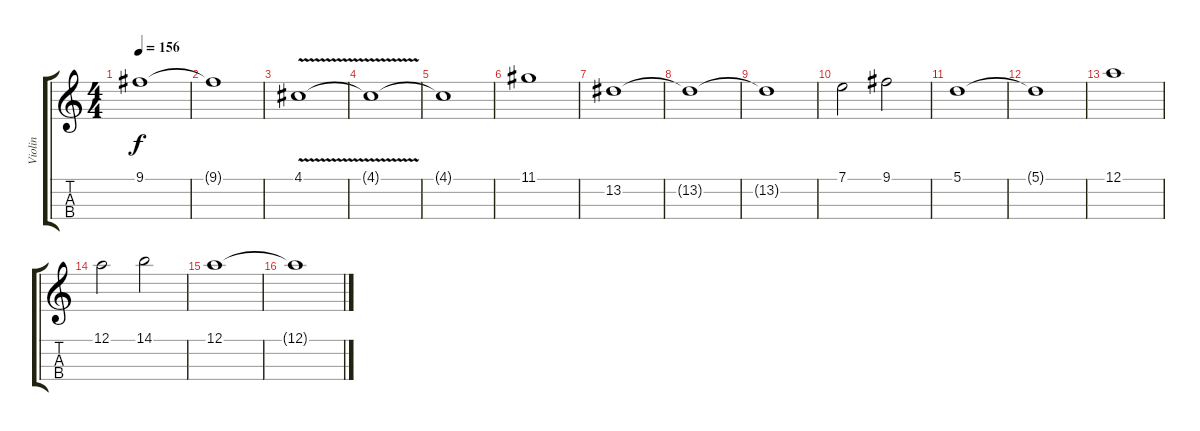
\track ("Violin" "Violin") {instrument tremolostrings}
\staff {score tabs}
\tuning (A4 D4 G3 C3) {hide}
\ts (4 4)
\tempo 156
\clef g2
\ks c
9.1{t}.1{dy f} |
9.1{t}.1 |
4.1{v}.1 |
4.1{t}.1 |
4.1{t}.1 |
11.1.1 |
13.2.1 |
13.2{t}.1 |
13.2{t}.1 |
7.1.2 9.1.2 |
5.1.1 |
5.1{t}.1 |
12.1.1 |
12.1.2 14.1.2 |
12.1.1 |
12.1{t}.1
